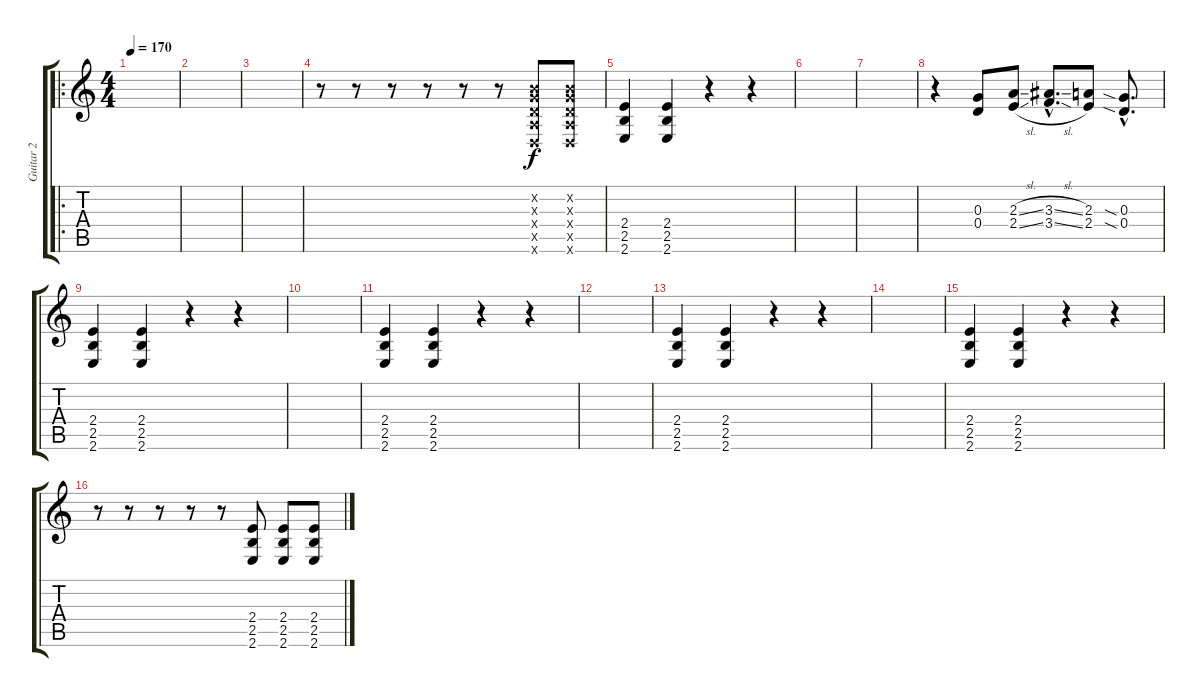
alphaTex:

\track ("Guitar 2" "Guitar 2") {instrument distortionguitar}
\staff {score tabs}
\tuning (E4 B3 G3 D3 A2 D2) {hide}
\ro
\ts (4 4)
\tempo 170
\clef g2
\ks c
|
|
|
r.8 r.8 r.8 r.8 r.8 r.8 (0.2{x} 0.3{x} 0.4{x} 0.5{x} 0.6{x}).8 (0.2{x} 0.3{x} 0.4{x} 0.5{x} 0.6{x}).8 |
(2.4 2.5 2.6).4 (2.4 2.5 2.6).4 r.4 r.4 |
|
|
r.4 (0.3 0.4).8 (2.3{sl} 2.4{sl}).8 (3.3{sl hac} 3.4{sl hac}).8{d} (2.3 2.4).8 (0.3{sia hac} 0.4{sia hac}).8{d} |
(2.4 2.5 2.6).4 (2.4 2.5 2.6).4 r.4 r.4 |
|
(2.4 2.5 2.6).4 (2.4 2.5 2.6).4 r.4 r.4 |
|
(2.4 2.5 2.6).4 (2.4 2.5 2.6).4 r.4 r.4 |
|
(2.4 2.5 2.6).4 (2.4 2.5 2.6).4 r.4 r.4 |
r.8 r.8 r.8 r.8 r.8 (2.4 2.5 2.6).8 (2.4 2.5 2.6).8 (2.4 2.5 2.6).8
